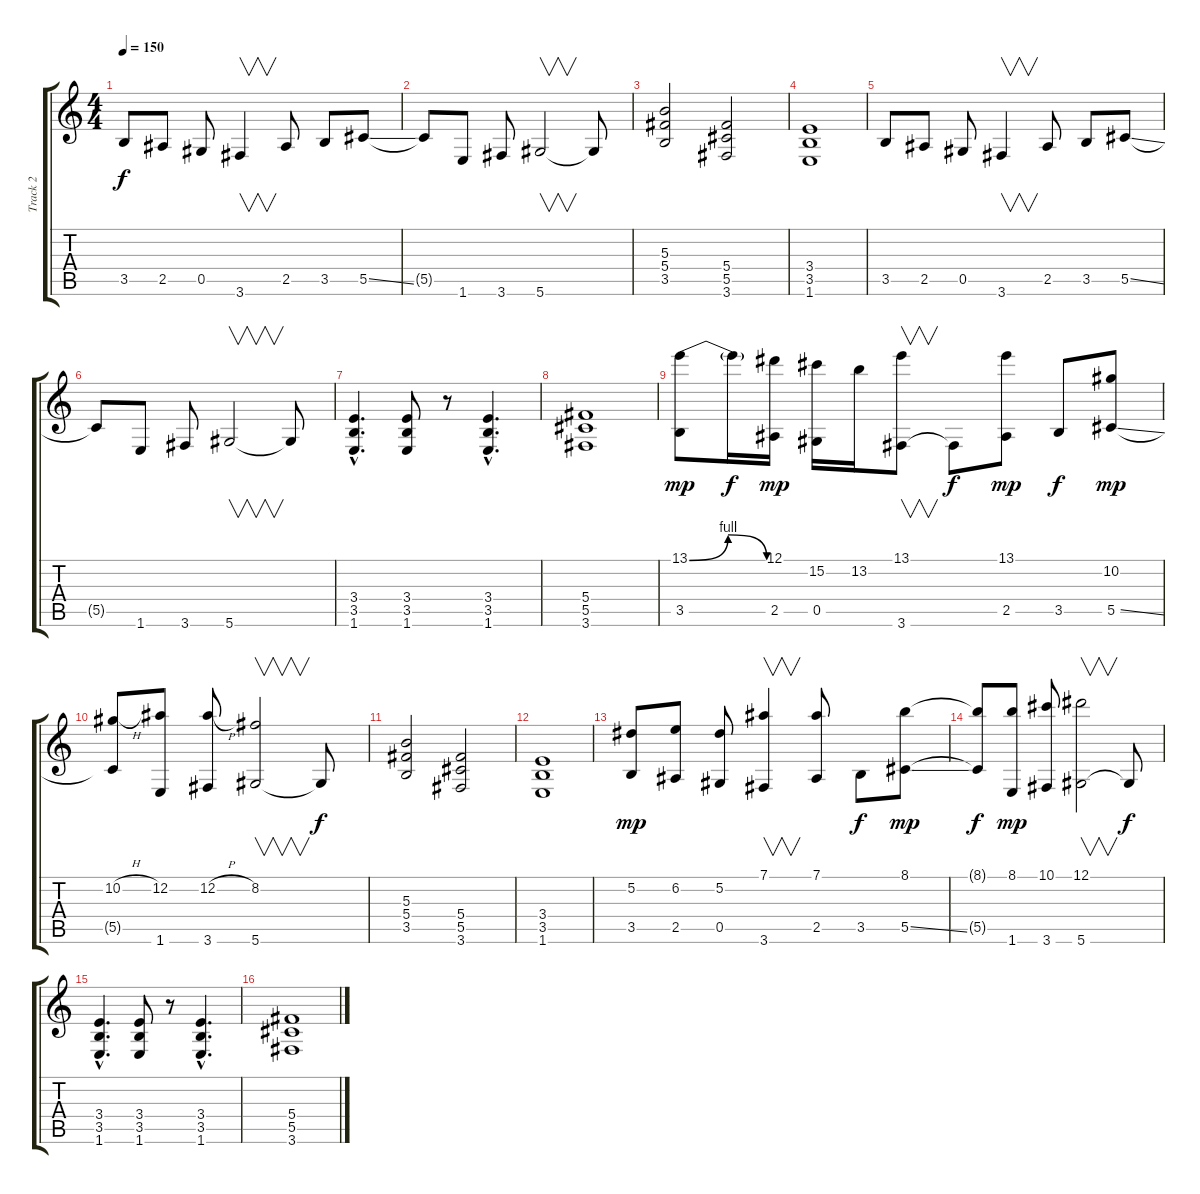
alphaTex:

\track ("Track 2" "Track 2") {instrument overdrivenguitar}
\staff {score tabs}
\tuning (Eb4 Bb3 Gb3 Db3 Ab2 Eb2) {hide}
\ts (4 4)
\tempo 150
\clef g2
\ks c
3.5.8{dy f instrument overdrivenguitar} 2.5.8 0.5.8 3.6.4{v} 2.5.8 3.5.8 5.5{ss}.8 |
5.5{t}.8 1.6.8 3.6.8 5.6.2{v} 5.6{t}.8 |
(5.3 5.4 3.5).2 (5.4 5.5 3.6).2 |
(3.4 3.5 1.6).1 |
3.5.8 2.5.8 0.5.8 3.6.4{v} 2.5.8 3.5.8 5.5{ss}.8 |
5.5{t}.8 1.6.8 3.6.8 5.6.2{v} 5.6{t}.8 |
(3.4{hac} 3.5{hac} 1.6{hac}).4{d} (3.4 3.5 1.6).8 r.8 (3.4{hac} 3.5{hac} 1.6{hac}).4{d} |
(5.4 5.5 3.6).1 |
(13.1{be (bendrelease 0 0 15 4 30 4 60 0)} 3.5).8{dy mp volume 13 balance 8} 13.1{t}.16{dy f} (12.1 2.5).16{dy mp} (15.2 0.5).16 13.2.16 (13.1 3.6).8{v} 3.6{t}.8{dy f} (13.1 2.5).8{dy mp} 3.5.8{dy f} (10.2 5.5{ss}).8{dy mp} |
(10.2{h} 5.5{t}).8 (12.2 1.6).8 (12.2{h} 3.6).8 (8.2 5.6).2{v} 5.6{t}.8{dy f} |
(5.3 5.4 3.5).2 (5.4 5.5 3.6).2 |
(3.4 3.5 1.6).1 |
(5.2 3.5).8{dy mp} (6.2 2.5).8 (5.2 0.5).8 (7.1 3.6).4{v} (7.1 2.5).8 3.5.8{dy f} (8.1 5.5{ss}).8{dy mp} |
(8.1{t} 5.5{t}).8{dy f} (8.1 1.6).8{dy mp} (10.1 3.6).8 (12.1 5.6).2{v} 5.6{t}.8{dy f} |
(3.4{hac} 3.5{hac} 1.6{hac}).4{d} (3.4 3.5 1.6).8 r.8 (3.4{hac} 3.5{hac} 1.6{hac}).4{d} |
(5.4 5.5 3.6).1
